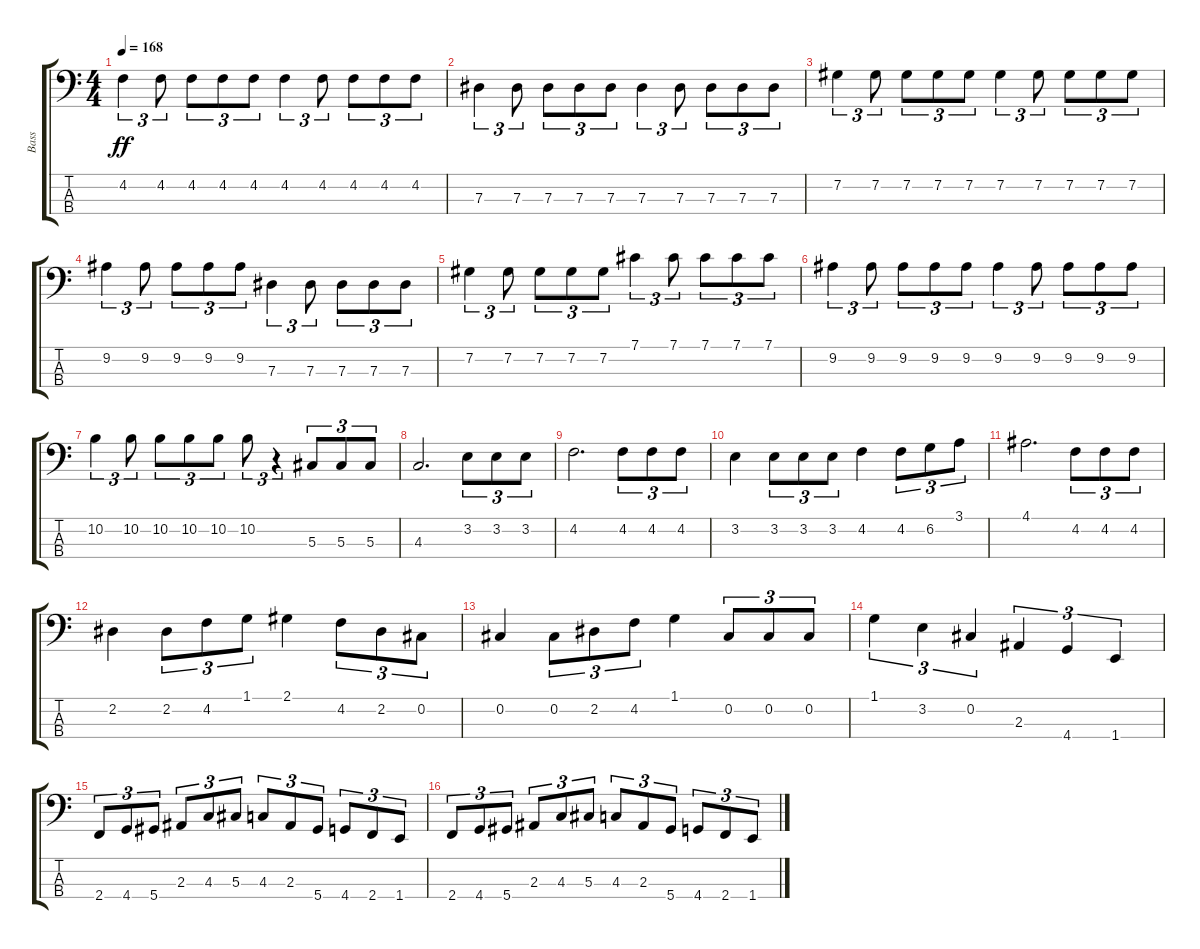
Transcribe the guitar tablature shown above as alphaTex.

\track ("Bass" "Bass") {instrument electricbasspick}
\staff {score tabs}
\tuning (Gb2 Db2 Ab1 Eb1) {hide}
\ts (4 4)
\tempo 168
\clef f4
\ks c
4.2.4{tu (3 2) dy ff} 4.2.8{tu (3 2)} 4.2.8{tu (3 2)} 4.2.8{tu (3 2)} 4.2.8{tu (3 2)} 4.2.4{tu (3 2)} 4.2.8{tu (3 2)} 4.2.8{tu (3 2)} 4.2.8{tu (3 2)} 4.2.8{tu (3 2)} |
7.3.4{tu (3 2)} 7.3.8{tu (3 2)} 7.3.8{tu (3 2)} 7.3.8{tu (3 2)} 7.3.8{tu (3 2)} 7.3.4{tu (3 2)} 7.3.8{tu (3 2)} 7.3.8{tu (3 2)} 7.3.8{tu (3 2)} 7.3.8{tu (3 2)} |
7.2.4{tu (3 2)} 7.2.8{tu (3 2)} 7.2.8{tu (3 2)} 7.2.8{tu (3 2)} 7.2.8{tu (3 2)} 7.2.4{tu (3 2)} 7.2.8{tu (3 2)} 7.2.8{tu (3 2)} 7.2.8{tu (3 2)} 7.2.8{tu (3 2)} |
9.2.4{tu (3 2)} 9.2.8{tu (3 2)} 9.2.8{tu (3 2)} 9.2.8{tu (3 2)} 9.2.8{tu (3 2)} 7.3.4{tu (3 2)} 7.3.8{tu (3 2)} 7.3.8{tu (3 2)} 7.3.8{tu (3 2)} 7.3.8{tu (3 2)} |
7.2.4{tu (3 2)} 7.2.8{tu (3 2)} 7.2.8{tu (3 2)} 7.2.8{tu (3 2)} 7.2.8{tu (3 2)} 7.1.4{tu (3 2)} 7.1.8{tu (3 2)} 7.1.8{tu (3 2)} 7.1.8{tu (3 2)} 7.1.8{tu (3 2)} |
9.2.4{tu (3 2)} 9.2.8{tu (3 2)} 9.2.8{tu (3 2)} 9.2.8{tu (3 2)} 9.2.8{tu (3 2)} 9.2.4{tu (3 2)} 9.2.8{tu (3 2)} 9.2.8{tu (3 2)} 9.2.8{tu (3 2)} 9.2.8{tu (3 2)} |
10.2.4{tu (3 2)} 10.2.8{tu (3 2)} 10.2.8{tu (3 2)} 10.2.8{tu (3 2)} 10.2.8{tu (3 2)} 10.2.8{tu (3 2)} r.4{tu (3 2)} 5.3.8{tu (3 2)} 5.3.8{tu (3 2)} 5.3.8{tu (3 2)} |
4.3.2{d} 3.2.8{tu (3 2)} 3.2.8{tu (3 2)} 3.2.8{tu (3 2)} |
4.2.2{d} 4.2.8{tu (3 2)} 4.2.8{tu (3 2)} 4.2.8{tu (3 2)} |
3.2.4 3.2.8{tu (3 2)} 3.2.8{tu (3 2)} 3.2.8{tu (3 2)} 4.2.4 4.2.8{tu (3 2)} 6.2.8{tu (3 2)} 3.1.8{tu (3 2)} |
4.1.2{d} 4.2.8{tu (3 2)} 4.2.8{tu (3 2)} 4.2.8{tu (3 2)} |
2.2.4 2.2.8{tu (3 2)} 4.2.8{tu (3 2)} 1.1.8{tu (3 2)} 2.1.4 4.2.8{tu (3 2)} 2.2.8{tu (3 2)} 0.2.8{tu (3 2)} |
0.2.4 0.2.8{tu (3 2)} 2.2.8{tu (3 2)} 4.2.8{tu (3 2)} 1.1.4 0.2.8{tu (3 2)} 0.2.8{tu (3 2)} 0.2.8{tu (3 2)} |
1.1.4{tu (3 2)} 3.2.4{tu (3 2)} 0.2.4{tu (3 2)} 2.3.4{tu (3 2)} 4.4.4{tu (3 2)} 1.4.4{tu (3 2)} |
2.4.8{tu (3 2)} 4.4.8{tu (3 2)} 5.4.8{tu (3 2)} 2.3.8{tu (3 2)} 4.3.8{tu (3 2)} 5.3.8{tu (3 2)} 4.3.8{tu (3 2)} 2.3.8{tu (3 2)} 5.4.8{tu (3 2)} 4.4.8{tu (3 2)} 2.4.8{tu (3 2)} 1.4.8{tu (3 2)} |
2.4.8{tu (3 2)} 4.4.8{tu (3 2)} 5.4.8{tu (3 2)} 2.3.8{tu (3 2)} 4.3.8{tu (3 2)} 5.3.8{tu (3 2)} 4.3.8{tu (3 2)} 2.3.8{tu (3 2)} 5.4.8{tu (3 2)} 4.4.8{tu (3 2)} 2.4.8{tu (3 2)} 1.4.8{tu (3 2)}
